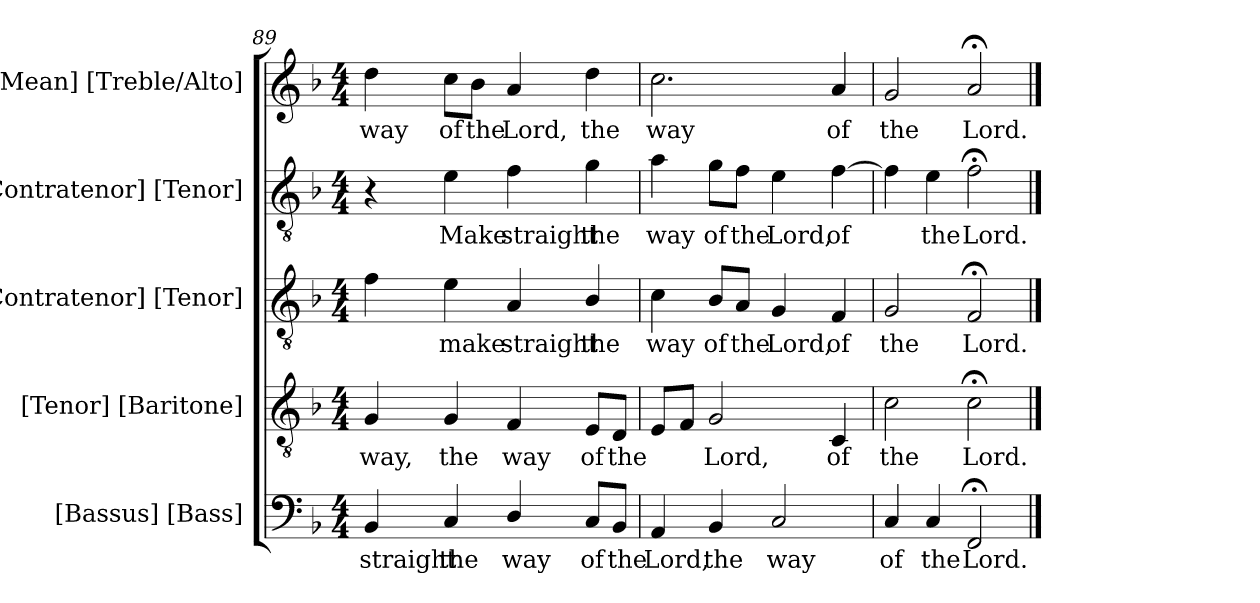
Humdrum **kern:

**kern	**text	**kern	**text	**kern	**text	**kern	**text	**kern	**text
*part5	*part5	*part4	*part4	*part3	*part3	*part2	*part2	*part1	*part1
*staff5	*staff5	*staff4	*staff4	*staff3	*staff3	*staff2	*staff2	*staff1	*staff1
*I"[Bassus] [Bass]	*	*I"[Tenor] [Baritone]	*	*I"[Contratenor] [Tenor]	*	*I"[Contratenor] [Tenor]	*	*I"[Mean] [Treble/Alto]	*
*I'B.	*	*I'Bar.	*	*I'T.	*	*I'T.	*	*I'A.	*
*clefF4	*	*clefGv2	*	*clefGv2	*	*clefGv2	*	*clefG2	*
*	*	*ITrd7c12	*	*ITrd7c12	*	*ITrd7c12	*	*	*
*k[b-]	*	*k[b-]	*	*k[b-]	*	*k[b-]	*	*k[b-]	*
*F:	*	*F:	*	*F:	*	*F:	*	*F:	*
*M4/4	*	*M4/4	*	*M4/4	*	*M4/4	*	*M4/4	*
=89	=89	=89	=89	=89	=89	=89	=89	=89	=89
!	!LO:LY:b:color=#000000	!	!	!	!	!	!	!	!
!	!	!	!LO:LY:b:color=#000000	!	!	!	!	!	!
!	!	!	!	!	!	!	!	!	!LO:LY:b:color=#000000
4BB-i/	straight	4GGi/	way,	4Fi\	.	4r	.	4ddi\	way
!	!LO:LY:b:color=#000000	!	!	!	!	!	!	!	!
!	!	!	!LO:LY:b:color=#000000	!	!	!	!	!	!
!	!	!	!	!	!LO:LY:b:color=#000000	!	!	!	!
!	!	!	!	!	!	!	!LO:LY:b:color=#000000	!	!
!	!	!	!	!	!	!	!	!	!LO:LY:b:color=#000000
4Ci/	the	4GGi/	the	4Ei\	make	4Ei\	Make	8cci\L	of
!	!	!	!	!	!	!	!	!	!LO:LY:b:color=#000000
.	.	.	.	.	.	.	.	8b-i\J	the
!	!LO:LY:b:color=#000000	!	!	!	!	!	!	!	!
!	!	!	!LO:LY:b:color=#000000	!	!	!	!	!	!
!	!	!	!	!	!LO:LY:b:color=#000000	!	!	!	!
!	!	!	!	!	!	!	!LO:LY:b:color=#000000	!	!
!	!	!	!	!	!	!	!	!	!LO:LY:b:color=#000000
4Di/	way	4FFi/	way	4AAi/	straight	4Fi\	straight	4ai/	Lord,
!	!LO:LY:b:color=#000000	!	!	!	!	!	!	!	!
!	!	!	!LO:LY:b:color=#000000	!	!	!	!	!	!
!	!	!	!	!	!LO:LY:b:color=#000000	!	!	!	!
!	!	!	!	!	!	!	!LO:LY:b:color=#000000	!	!
!	!	!	!	!	!	!	!	!	!LO:LY:b:color=#000000
8Ci/L	of	8EEi/L	of	4BB-i/	the	4Gi\	the	4ddi\	the
!	!LO:LY:b:color=#000000	!	!	!	!	!	!	!	!
!	!	!	!LO:LY:b:color=#000000	!	!	!	!	!	!
8BB-i/J	the	8DDi/J	the	.	.	.	.	.	.
=90	=90	=90	=90	=90	=90	=90	=90	=90	=90
!	!LO:LY:b:color=#000000	!	!	!	!	!	!	!	!
!	!	!	!	!	!LO:LY:b:color=#000000	!	!	!	!
!	!	!	!	!	!	!	!LO:LY:b:color=#000000	!	!
!	!	!	!	!	!	!	!	!	!LO:LY:b:color=#000000
4AAi/	Lord,	8EEi/L	.	4Ci\	way	4Ai\	way	2.cci\	way
.	.	8FFi/J	.	.	.	.	.	.	.
!	!LO:LY:b:color=#000000	!	!	!	!	!	!	!	!
!	!	!	!LO:LY:b:color=#000000	!	!	!	!	!	!
!	!	!	!	!	!LO:LY:b:color=#000000	!	!	!	!
!	!	!	!	!	!	!	!LO:LY:b:color=#000000	!	!
4BB-i/	the	2GGi/	Lord,	8BB-i/L	of	8Gi\L	of	.	.
!	!	!	!	!	!LO:LY:b:color=#000000	!	!	!	!
!	!	!	!	!	!	!	!LO:LY:b:color=#000000	!	!
.	.	.	.	8AAi/J	the	8Fi\J	the	.	.
!	!LO:LY:b:color=#000000	!	!	!	!	!	!	!	!
!	!	!	!	!	!LO:LY:b:color=#000000	!	!	!	!
!	!	!	!	!	!	!	!LO:LY:b:color=#000000	!	!
2Ci/	way	.	.	4GGi/	Lord,	4Ei\	Lord,	.	.
!	!	!	!LO:LY:b:color=#000000	!	!	!	!	!	!
!	!	!	!	!	!LO:LY:b:color=#000000	!	!	!	!
!	!	!	!	!	!	!	!LO:LY:b:color=#000000	!	!
!	!	!	!	!	!	!	!	!	!LO:LY:b:color=#000000
.	.	4CCi/	of	4FFi/	of	[4Fi\	of	4ai/	of
=91	=91	=91	=91	=91	=91	=91	=91	=91	=91
!	!LO:LY:b:color=#000000	!	!	!	!	!	!	!	!
!	!	!	!LO:LY:b:color=#000000	!	!	!	!	!	!
!	!	!	!	!	!LO:LY:b:color=#000000	!	!	!	!
!	!	!	!	!	!	!	!	!	!LO:LY:b:color=#000000
4Ci/	of	2Ci\	the	2GGi/	the	4Fi\]	.	2gi/	the
!	!LO:LY:b:color=#000000	!	!	!	!	!	!	!	!
!	!	!	!	!	!	!	!LO:LY:b:color=#000000	!	!
4Ci/	the	.	.	.	.	4Ei\	the	.	.
!	!LO:LY:b:color=#000000	!	!	!	!	!	!	!	!
!	!	!	!LO:LY:b:color=#000000	!	!	!	!	!	!
!	!	!	!	!	!LO:LY:b:color=#000000	!	!	!	!
!	!	!	!	!	!	!	!LO:LY:b:color=#000000	!	!
!	!	!	!	!	!	!	!	!	!LO:LY:b:color=#000000
2FF;i/	Lord.	2C;i\	Lord.	2FF;i/	Lord.	2F;i\	Lord.	2a;i/	Lord.
==	==	==	==	==	==	==	==	==	==
*-	*-	*-	*-	*-	*-	*-	*-	*-	*-
